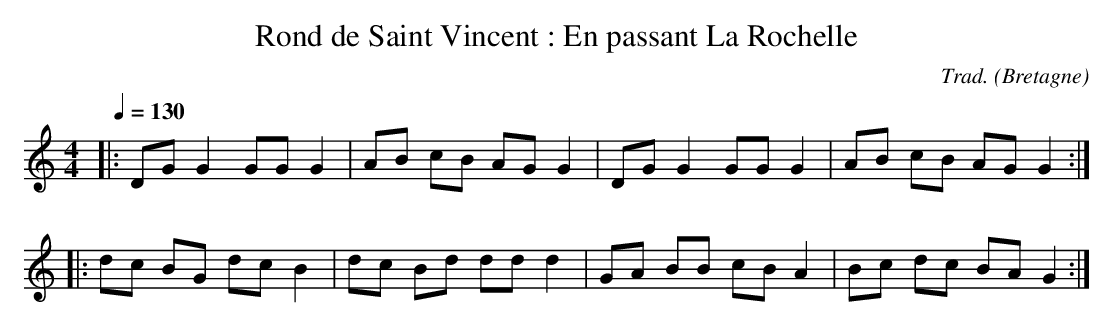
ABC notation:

X:1
T:Rond de Saint Vincent : En passant La Rochelle
C:Trad.
O:Bretagne
M:4/4
L:1/8
Q:1/4=130
K:Cmaj
|: DG G2 GG G2 | AB cB AG G2 | DG G2 GG G2 | AB cB AG G2 ::
dc BG dc B2 | dc Bd dd d2 | GA BB cB A2 | Bc dc BA G2 :|
